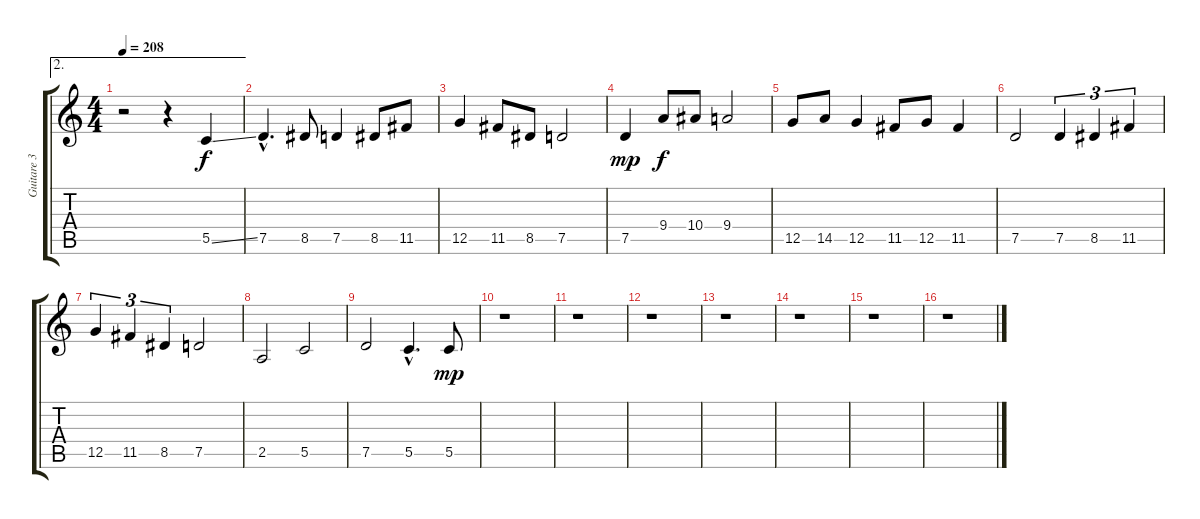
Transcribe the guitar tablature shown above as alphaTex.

\track ("Guitare 3" "Guitare 3") {instrument distortionguitar}
\staff {score tabs}
\tuning (D4 A3 F3 C3 G2 D2) {hide}
\ae 2
\ts (4 4)
\tempo 208
\clef g2
\ks c
r.2{dy f} r.4 5.5{ss}.4 |
7.5{hac}.4{d} 8.5.8 7.5.4 8.5.8 11.5.8 |
12.5.4 11.5.8 8.5.8 7.5.2 |
7.5.4{dy mp} 9.4.8{dy f} 10.4.8 9.4.2 |
12.5.8 14.5.8 12.5.4 11.5.8 12.5.8 11.5.4 |
7.5.2 7.5.4{tu (3 2)} 8.5.4{tu (3 2)} 11.5.4{tu (3 2)} |
12.5.4{tu (3 2)} 11.5.4{tu (3 2)} 8.5.4{tu (3 2)} 7.5.2 |
2.5.2 5.5.2 |
7.5.2 5.5{hac}.4{d} 5.5.8{dy mp} |
r.1 |
r.1 |
r.1 |
r.1 |
r.1 |
r.1 |
r.1
